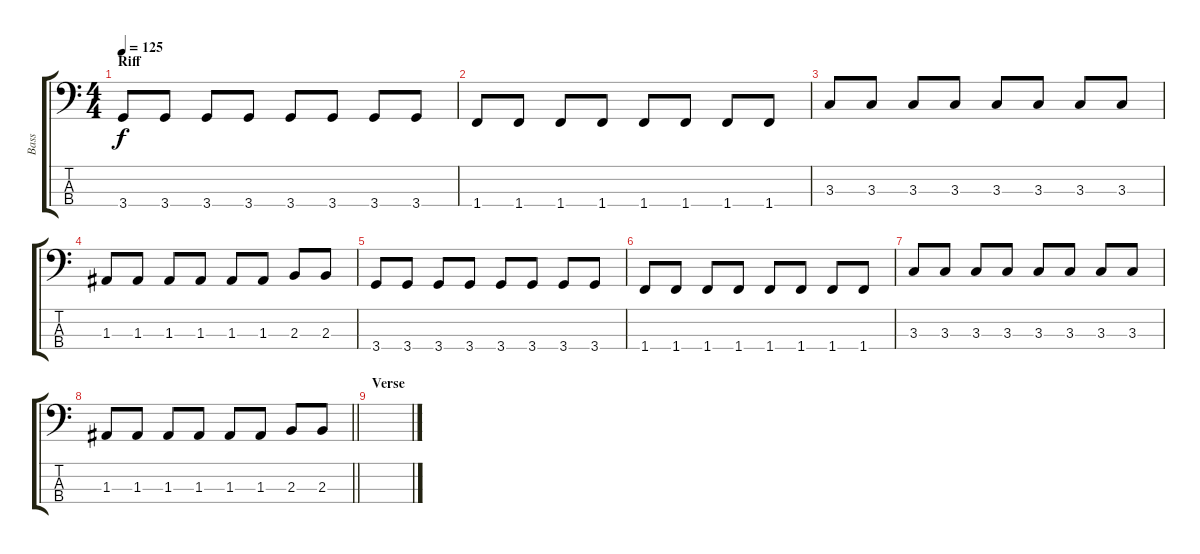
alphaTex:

\track ("Bass" "Bass") {instrument electricbassfinger}
\staff {score tabs}
\tuning (G2 D2 A1 E1) {hide}
\ts (4 4)
\section ("" "Riff")
\tempo 125
\clef f4
\ks c
3.4.8{dy f} 3.4.8 3.4.8 3.4.8 3.4.8 3.4.8 3.4.8 3.4.8 |
1.4.8 1.4.8 1.4.8 1.4.8 1.4.8 1.4.8 1.4.8 1.4.8 |
3.3.8 3.3.8 3.3.8 3.3.8 3.3.8 3.3.8 3.3.8 3.3.8 |
1.3.8 1.3.8 1.3.8 1.3.8 1.3.8 1.3.8 2.3.8 2.3.8 |
3.4.8 3.4.8 3.4.8 3.4.8 3.4.8 3.4.8 3.4.8 3.4.8 |
1.4.8 1.4.8 1.4.8 1.4.8 1.4.8 1.4.8 1.4.8 1.4.8 |
3.3.8 3.3.8 3.3.8 3.3.8 3.3.8 3.3.8 3.3.8 3.3.8 |
\barLineRight lightlight
1.3.8 1.3.8 1.3.8 1.3.8 1.3.8 1.3.8 2.3.8 2.3.8 |
\section ("" "Verse")
